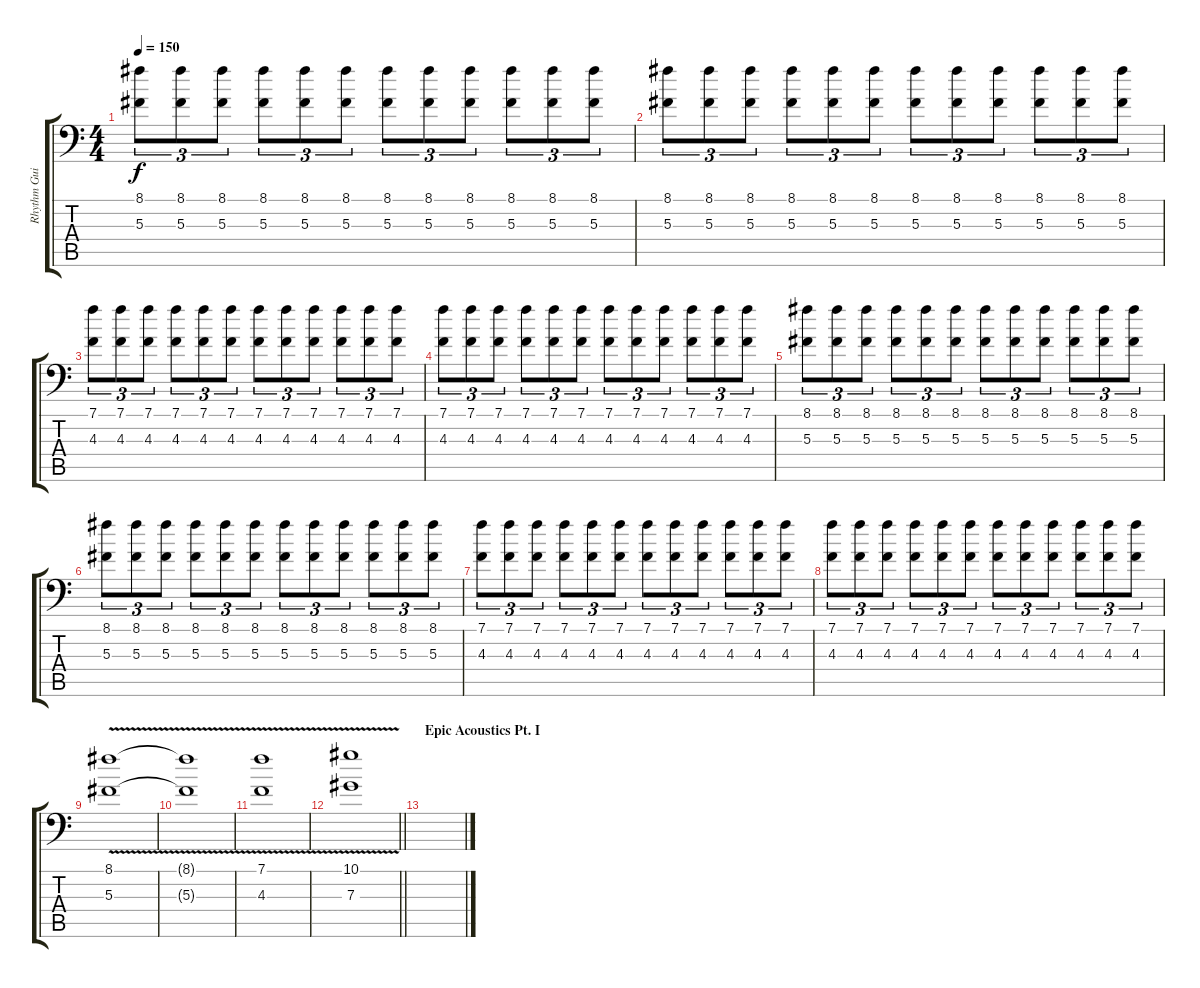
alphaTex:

\track ("Rhythm Guitar I" "Rhythm Gui") {instrument distortionguitar}
\staff {score tabs}
\tuning (Bb3 F3 Db3 Ab2 Eb2 Bb1) {hide}
\ts (4 4)
\tempo 150
\clef f4
\ks c
(8.1 5.3).8{tu (3 2) dy f volume 14} (8.1 5.3).8{tu (3 2)} (8.1 5.3).8{tu (3 2)} (8.1 5.3).8{tu (3 2)} (8.1 5.3).8{tu (3 2)} (8.1 5.3).8{tu (3 2)} (8.1 5.3).8{tu (3 2)} (8.1 5.3).8{tu (3 2)} (8.1 5.3).8{tu (3 2)} (8.1 5.3).8{tu (3 2)} (8.1 5.3).8{tu (3 2)} (8.1 5.3).8{tu (3 2)} |
(8.1 5.3).8{tu (3 2)} (8.1 5.3).8{tu (3 2)} (8.1 5.3).8{tu (3 2)} (8.1 5.3).8{tu (3 2)} (8.1 5.3).8{tu (3 2)} (8.1 5.3).8{tu (3 2)} (8.1 5.3).8{tu (3 2)} (8.1 5.3).8{tu (3 2)} (8.1 5.3).8{tu (3 2)} (8.1 5.3).8{tu (3 2)} (8.1 5.3).8{tu (3 2)} (8.1 5.3).8{tu (3 2)} |
(7.1 4.3).8{tu (3 2)} (7.1 4.3).8{tu (3 2)} (7.1 4.3).8{tu (3 2)} (7.1 4.3).8{tu (3 2)} (7.1 4.3).8{tu (3 2)} (7.1 4.3).8{tu (3 2)} (7.1 4.3).8{tu (3 2)} (7.1 4.3).8{tu (3 2)} (7.1 4.3).8{tu (3 2)} (7.1 4.3).8{tu (3 2)} (7.1 4.3).8{tu (3 2)} (7.1 4.3).8{tu (3 2)} |
(7.1 4.3).8{tu (3 2)} (7.1 4.3).8{tu (3 2)} (7.1 4.3).8{tu (3 2)} (7.1 4.3).8{tu (3 2)} (7.1 4.3).8{tu (3 2)} (7.1 4.3).8{tu (3 2)} (7.1 4.3).8{tu (3 2)} (7.1 4.3).8{tu (3 2)} (7.1 4.3).8{tu (3 2)} (7.1 4.3).8{tu (3 2)} (7.1 4.3).8{tu (3 2)} (7.1 4.3).8{tu (3 2)} |
(8.1 5.3).8{tu (3 2)} (8.1 5.3).8{tu (3 2)} (8.1 5.3).8{tu (3 2)} (8.1 5.3).8{tu (3 2)} (8.1 5.3).8{tu (3 2)} (8.1 5.3).8{tu (3 2)} (8.1 5.3).8{tu (3 2)} (8.1 5.3).8{tu (3 2)} (8.1 5.3).8{tu (3 2)} (8.1 5.3).8{tu (3 2)} (8.1 5.3).8{tu (3 2)} (8.1 5.3).8{tu (3 2)} |
(8.1 5.3).8{tu (3 2)} (8.1 5.3).8{tu (3 2)} (8.1 5.3).8{tu (3 2)} (8.1 5.3).8{tu (3 2)} (8.1 5.3).8{tu (3 2)} (8.1 5.3).8{tu (3 2)} (8.1 5.3).8{tu (3 2)} (8.1 5.3).8{tu (3 2)} (8.1 5.3).8{tu (3 2)} (8.1 5.3).8{tu (3 2)} (8.1 5.3).8{tu (3 2)} (8.1 5.3).8{tu (3 2)} |
(7.1 4.3).8{tu (3 2)} (7.1 4.3).8{tu (3 2)} (7.1 4.3).8{tu (3 2)} (7.1 4.3).8{tu (3 2)} (7.1 4.3).8{tu (3 2)} (7.1 4.3).8{tu (3 2)} (7.1 4.3).8{tu (3 2)} (7.1 4.3).8{tu (3 2)} (7.1 4.3).8{tu (3 2)} (7.1 4.3).8{tu (3 2)} (7.1 4.3).8{tu (3 2)} (7.1 4.3).8{tu (3 2)} |
(7.1 4.3).8{tu (3 2)} (7.1 4.3).8{tu (3 2)} (7.1 4.3).8{tu (3 2)} (7.1 4.3).8{tu (3 2)} (7.1 4.3).8{tu (3 2)} (7.1 4.3).8{tu (3 2)} (7.1 4.3).8{tu (3 2)} (7.1 4.3).8{tu (3 2)} (7.1 4.3).8{tu (3 2)} (7.1 4.3).8{tu (3 2)} (7.1 4.3).8{tu (3 2)} (7.1 4.3).8{tu (3 2)} |
(8.1{v} 5.3{v}).1 |
(8.1{t} 5.3{t}).1 |
(7.1{v} 4.3{v}).1 |
\barLineRight lightlight
(10.1{v} 7.3{v}).1 |
\section ("" "Epic Acoustics Pt. I")
